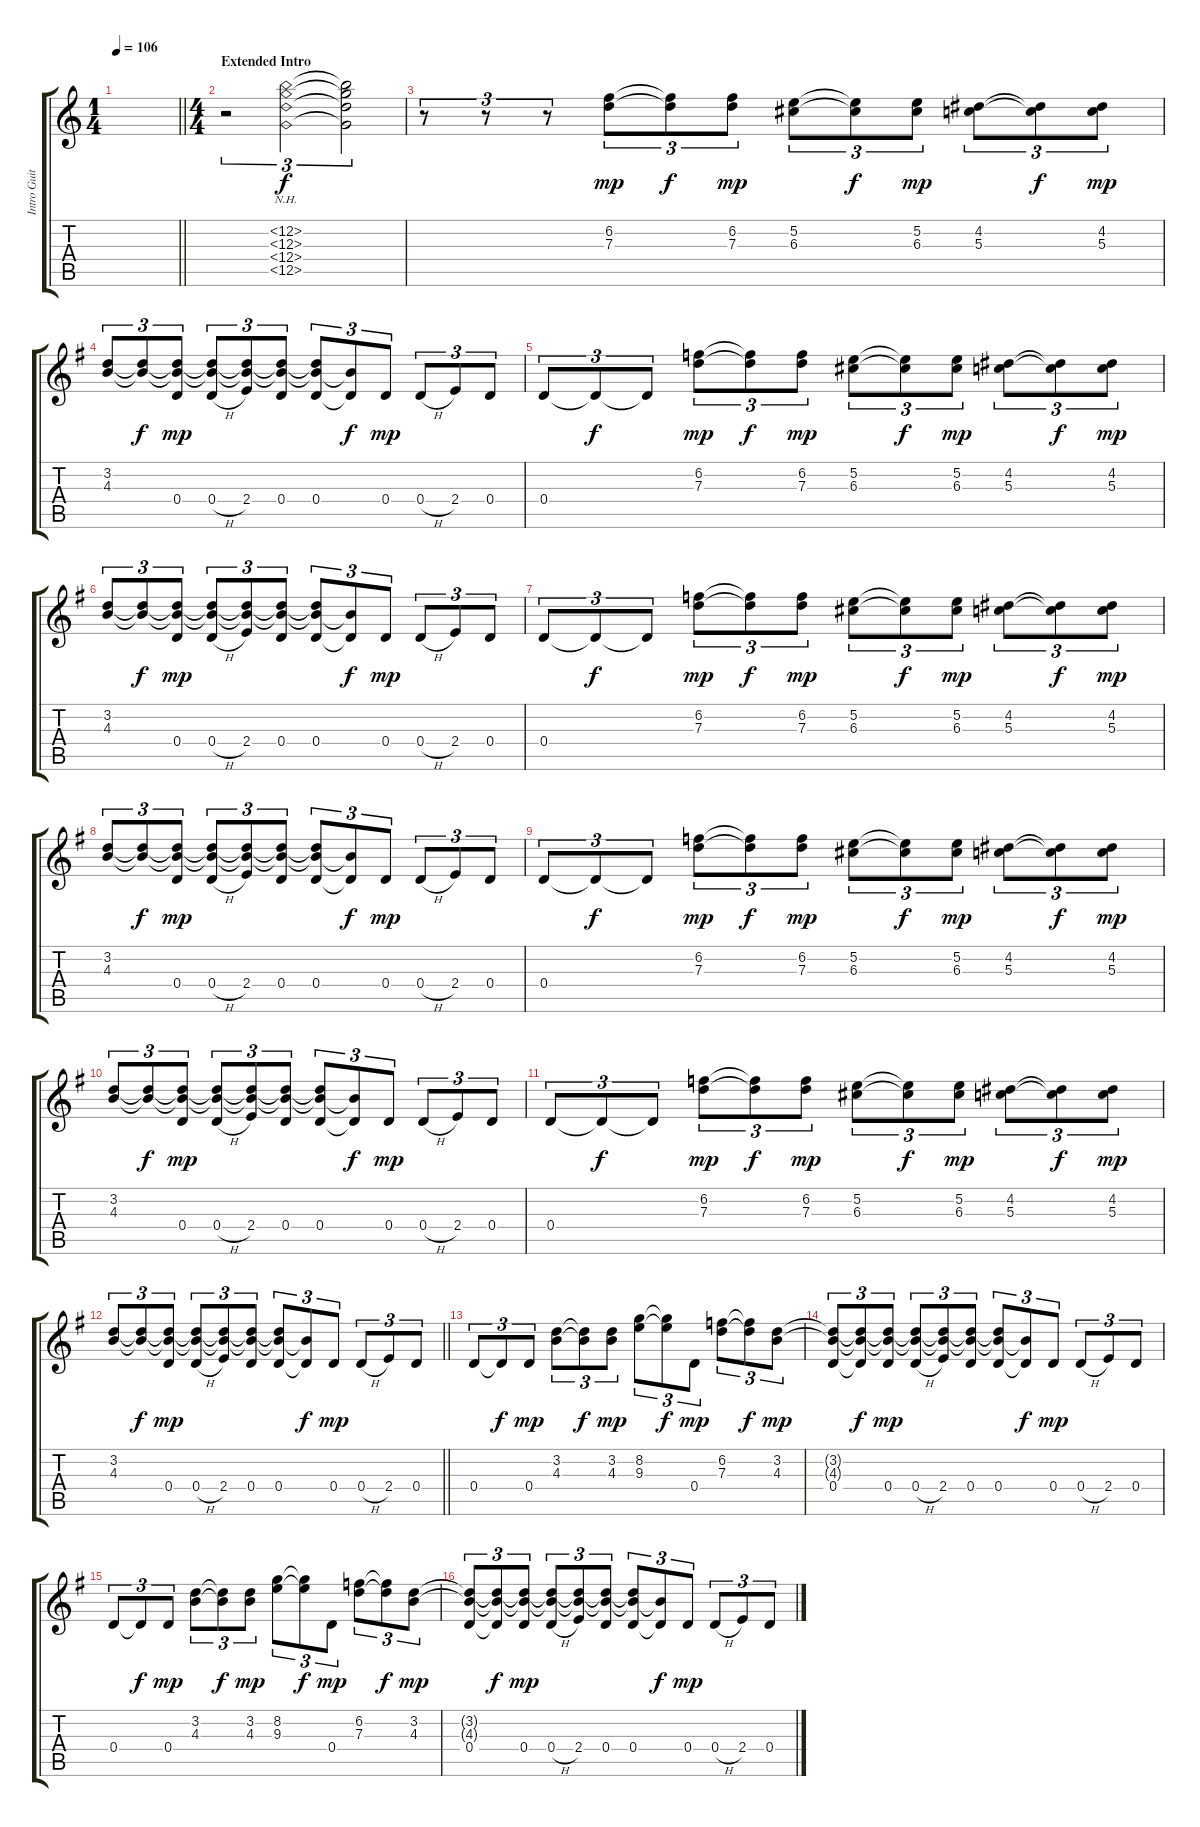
\track ("Intro Guitar" "Intro Guit") {mute instrument acousticguitarsteel}
\staff {score tabs}
\tuning (D4 B3 G3 D3 G2 D2) {hide}
\ts (1 4)
\tempo 106
\clef g2
\barLineRight lightlight
\ks c
|
\ts (4 4)
\section ("" "Extended Intro")
r.2{tu (3 2)} (12.2{nh} 12.3{nh} 12.4{nh} 12.5{nh}).2{tu (3 2)} (12.2{t} 12.3{t} 12.4{t} 12.5{t}).2{tu (3 2) dy f} |
r.8{tu (3 2)} r.8{tu (3 2)} r.8{tu (3 2)} (6.2 7.3).8{tu (3 2) dy mp} (6.2{t} 7.3{t}).8{tu (3 2) dy f} (6.2 7.3).8{tu (3 2) dy mp} (5.2 6.3).8{tu (3 2)} (5.2{t} 6.3{t}).8{tu (3 2) dy f} (5.2 6.3).8{tu (3 2) dy mp} (4.2 5.3).8{tu (3 2)} (4.2{t} 5.3{t}).8{tu (3 2) dy f} (4.2 5.3).8{tu (3 2) dy mp} |
\ks g
(3.2 4.3).8{tu (3 2)} (3.2{t} 4.3{t}).8{tu (3 2) dy f} (3.2{t} 4.3{t} 0.4).8{tu (3 2) dy mp} (3.2{t} 4.3{t} 0.4{h}).8{tu (3 2)} (3.2{t} 4.3{t} 2.4).8{tu (3 2)} (3.2{t} 4.3{t} 0.4).8{tu (3 2)} (3.2{t} 4.3{t} 0.4).8{tu (3 2)} (4.3{t} 0.4{t}).8{tu (3 2) dy f} 0.4.8{tu (3 2) dy mp} 0.4{h}.8{tu (3 2)} 2.4.8{tu (3 2)} 0.4.8{tu (3 2)} |
0.4.8{tu (3 2)} 0.4{t}.8{tu (3 2) dy f} 0.4{t}.8{tu (3 2)} (6.2 7.3).8{tu (3 2) dy mp} (6.2{t} 7.3{t}).8{tu (3 2) dy f} (6.2 7.3).8{tu (3 2) dy mp} (5.2 6.3).8{tu (3 2)} (5.2{t} 6.3{t}).8{tu (3 2) dy f} (5.2 6.3).8{tu (3 2) dy mp} (4.2 5.3).8{tu (3 2)} (4.2{t} 5.3{t}).8{tu (3 2) dy f} (4.2 5.3).8{tu (3 2) dy mp} |
(3.2 4.3).8{tu (3 2)} (3.2{t} 4.3{t}).8{tu (3 2) dy f} (3.2{t} 4.3{t} 0.4).8{tu (3 2) dy mp} (3.2{t} 4.3{t} 0.4{h}).8{tu (3 2)} (3.2{t} 4.3{t} 2.4).8{tu (3 2)} (3.2{t} 4.3{t} 0.4).8{tu (3 2)} (3.2{t} 4.3{t} 0.4).8{tu (3 2)} (4.3{t} 0.4{t}).8{tu (3 2) dy f} 0.4.8{tu (3 2) dy mp} 0.4{h}.8{tu (3 2)} 2.4.8{tu (3 2)} 0.4.8{tu (3 2)} |
0.4.8{tu (3 2)} 0.4{t}.8{tu (3 2) dy f} 0.4{t}.8{tu (3 2)} (6.2 7.3).8{tu (3 2) dy mp} (6.2{t} 7.3{t}).8{tu (3 2) dy f} (6.2 7.3).8{tu (3 2) dy mp} (5.2 6.3).8{tu (3 2)} (5.2{t} 6.3{t}).8{tu (3 2) dy f} (5.2 6.3).8{tu (3 2) dy mp} (4.2 5.3).8{tu (3 2)} (4.2{t} 5.3{t}).8{tu (3 2) dy f} (4.2 5.3).8{tu (3 2) dy mp} |
(3.2 4.3).8{tu (3 2)} (3.2{t} 4.3{t}).8{tu (3 2) dy f} (3.2{t} 4.3{t} 0.4).8{tu (3 2) dy mp} (3.2{t} 4.3{t} 0.4{h}).8{tu (3 2)} (3.2{t} 4.3{t} 2.4).8{tu (3 2)} (3.2{t} 4.3{t} 0.4).8{tu (3 2)} (3.2{t} 4.3{t} 0.4).8{tu (3 2)} (4.3{t} 0.4{t}).8{tu (3 2) dy f} 0.4.8{tu (3 2) dy mp} 0.4{h}.8{tu (3 2)} 2.4.8{tu (3 2)} 0.4.8{tu (3 2)} |
0.4.8{tu (3 2)} 0.4{t}.8{tu (3 2) dy f} 0.4{t}.8{tu (3 2)} (6.2 7.3).8{tu (3 2) dy mp} (6.2{t} 7.3{t}).8{tu (3 2) dy f} (6.2 7.3).8{tu (3 2) dy mp} (5.2 6.3).8{tu (3 2)} (5.2{t} 6.3{t}).8{tu (3 2) dy f} (5.2 6.3).8{tu (3 2) dy mp} (4.2 5.3).8{tu (3 2)} (4.2{t} 5.3{t}).8{tu (3 2) dy f} (4.2 5.3).8{tu (3 2) dy mp} |
(3.2 4.3).8{tu (3 2)} (3.2{t} 4.3{t}).8{tu (3 2) dy f} (3.2{t} 4.3{t} 0.4).8{tu (3 2) dy mp} (3.2{t} 4.3{t} 0.4{h}).8{tu (3 2)} (3.2{t} 4.3{t} 2.4).8{tu (3 2)} (3.2{t} 4.3{t} 0.4).8{tu (3 2)} (3.2{t} 4.3{t} 0.4).8{tu (3 2)} (4.3{t} 0.4{t}).8{tu (3 2) dy f} 0.4.8{tu (3 2) dy mp} 0.4{h}.8{tu (3 2)} 2.4.8{tu (3 2)} 0.4.8{tu (3 2)} |
0.4.8{tu (3 2)} 0.4{t}.8{tu (3 2) dy f} 0.4{t}.8{tu (3 2)} (6.2 7.3).8{tu (3 2) dy mp} (6.2{t} 7.3{t}).8{tu (3 2) dy f} (6.2 7.3).8{tu (3 2) dy mp} (5.2 6.3).8{tu (3 2)} (5.2{t} 6.3{t}).8{tu (3 2) dy f} (5.2 6.3).8{tu (3 2) dy mp} (4.2 5.3).8{tu (3 2)} (4.2{t} 5.3{t}).8{tu (3 2) dy f} (4.2 5.3).8{tu (3 2) dy mp} |
\barLineRight lightlight
(3.2 4.3).8{tu (3 2)} (3.2{t} 4.3{t}).8{tu (3 2) dy f} (3.2{t} 4.3{t} 0.4).8{tu (3 2) dy mp} (3.2{t} 4.3{t} 0.4{h}).8{tu (3 2)} (3.2{t} 4.3{t} 2.4).8{tu (3 2)} (3.2{t} 4.3{t} 0.4).8{tu (3 2)} (3.2{t} 4.3{t} 0.4).8{tu (3 2)} (4.3{t} 0.4{t}).8{tu (3 2) dy f} 0.4.8{tu (3 2) dy mp} 0.4{h}.8{tu (3 2)} 2.4.8{tu (3 2)} 0.4.8{tu (3 2)} |
0.4.8{tu (3 2)} 0.4{t}.8{tu (3 2) dy f} 0.4.8{tu (3 2) dy mp} (3.2 4.3).8{tu (3 2)} (3.2{t} 4.3{t}).8{tu (3 2) dy f} (3.2 4.3).8{tu (3 2) dy mp} (8.2 9.3).8{tu (3 2)} (8.2{t} 9.3{t}).8{tu (3 2) dy f} 0.4.8{tu (3 2) dy mp} (6.2 7.3).8{tu (3 2)} (6.2{t} 7.3{t}).8{tu (3 2) dy f} (3.2 4.3).8{tu (3 2) dy mp} |
(3.2{t} 4.3{t} 0.4).8{tu (3 2)} (3.2{t} 4.3{t} 0.4{t}).8{tu (3 2) dy f} (3.2{t} 4.3{t} 0.4).8{tu (3 2) dy mp} (3.2{t} 4.3{t} 0.4{h}).8{tu (3 2)} (3.2{t} 4.3{t} 2.4).8{tu (3 2)} (3.2{t} 4.3{t} 0.4).8{tu (3 2)} (3.2{t} 4.3{t} 0.4).8{tu (3 2)} (4.3{t} 0.4{t}).8{tu (3 2) dy f} 0.4.8{tu (3 2) dy mp} 0.4{h}.8{tu (3 2)} 2.4.8{tu (3 2)} 0.4.8{tu (3 2)} |
0.4.8{tu (3 2)} 0.4{t}.8{tu (3 2) dy f} 0.4.8{tu (3 2) dy mp} (3.2 4.3).8{tu (3 2)} (3.2{t} 4.3{t}).8{tu (3 2) dy f} (3.2 4.3).8{tu (3 2) dy mp} (8.2 9.3).8{tu (3 2)} (8.2{t} 9.3{t}).8{tu (3 2) dy f} 0.4.8{tu (3 2) dy mp} (6.2 7.3).8{tu (3 2)} (6.2{t} 7.3{t}).8{tu (3 2) dy f} (3.2 4.3).8{tu (3 2) dy mp} |
(3.2{t} 4.3{t} 0.4).8{tu (3 2)} (3.2{t} 4.3{t} 0.4{t}).8{tu (3 2) dy f} (3.2{t} 4.3{t} 0.4).8{tu (3 2) dy mp} (3.2{t} 4.3{t} 0.4{h}).8{tu (3 2)} (3.2{t} 4.3{t} 2.4).8{tu (3 2)} (3.2{t} 4.3{t} 0.4).8{tu (3 2)} (3.2{t} 4.3{t} 0.4).8{tu (3 2)} (4.3{t} 0.4{t}).8{tu (3 2) dy f} 0.4.8{tu (3 2) dy mp} 0.4{h}.8{tu (3 2)} 2.4.8{tu (3 2)} 0.4.8{tu (3 2)}
